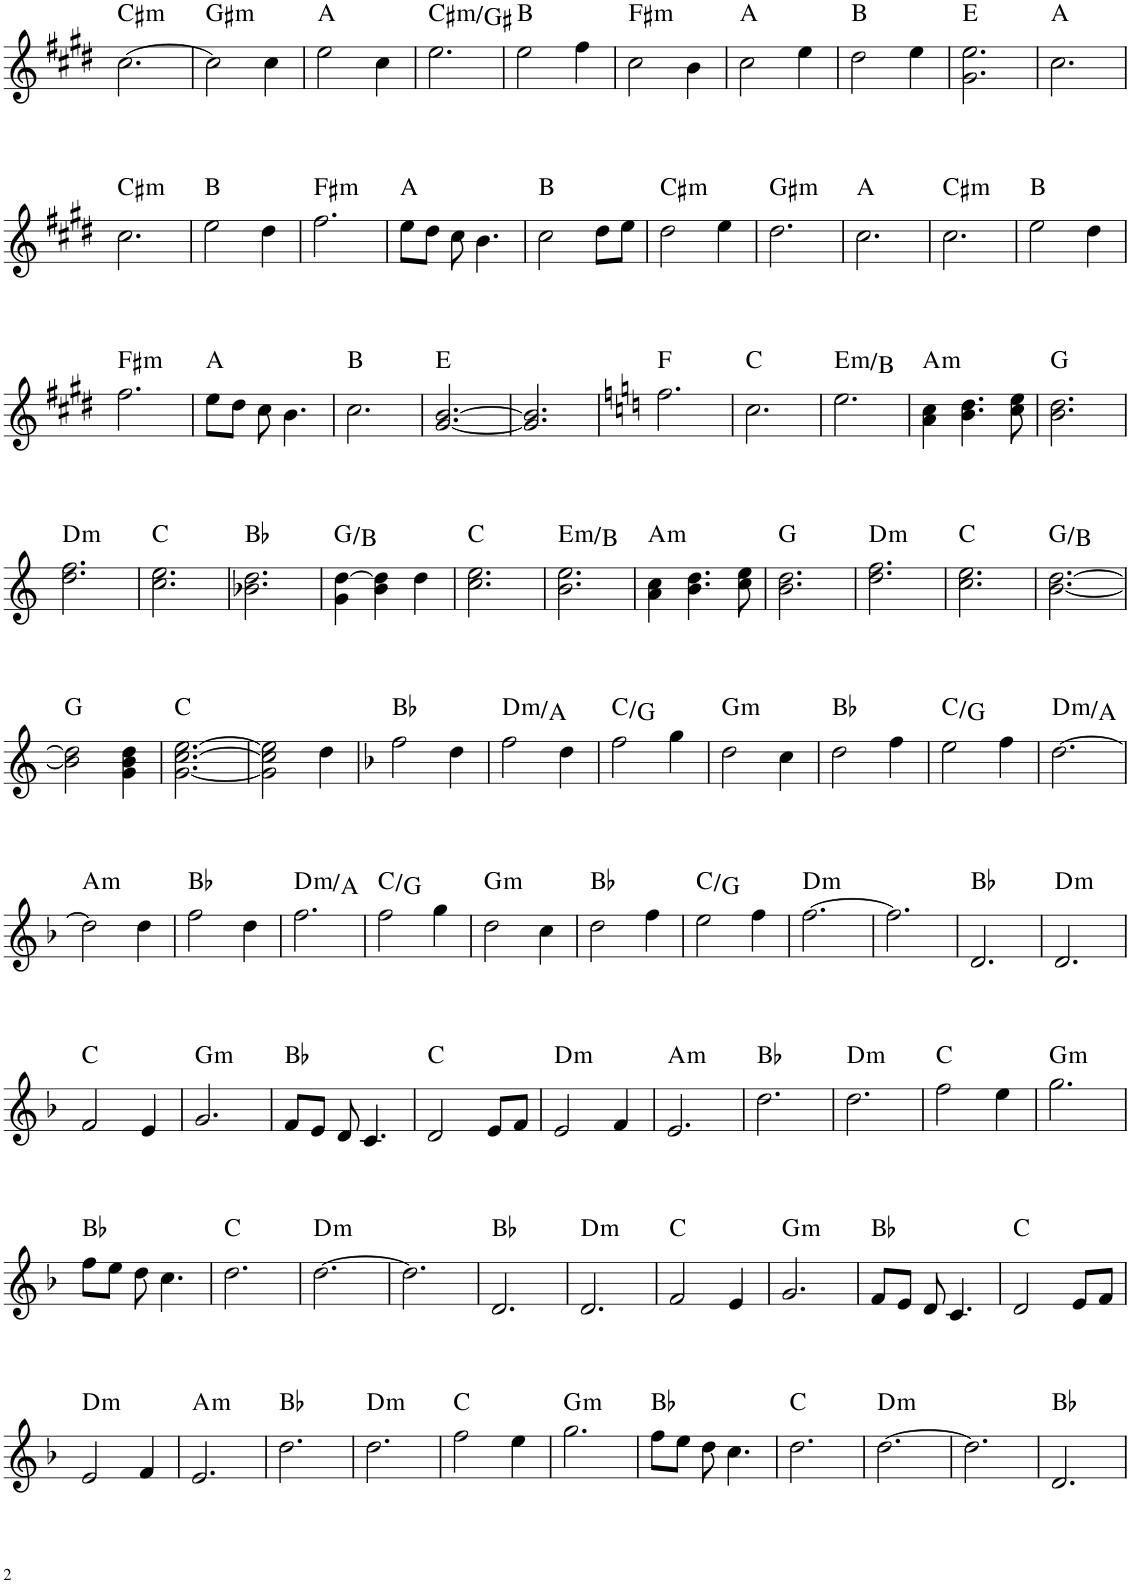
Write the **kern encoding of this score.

**kern	**harte
*part1	*part1
*staff1	*
*I"Piano	*
*I'Pno.	*
!!LO:PB:g=z
*clefG2	*
*k[f#c#g#d#]	*
*M3/4	*
=73	=73
!	!LO:H:kt=m
[2.cc#\	C#:min
=74	=74
!	!LO:H:kt=m
2cc#\]	G#:min
4cc#\	.
=75	=75
2ee\	A:maj
4cc#\	.
=76	=76
!	!LO:H:kt=m
2.ee\	C#:min/5
=77	=77
2ee\	B:maj
4ff#\	.
=78	=78
!	!LO:H:kt=m
2cc#\	F#:min
4b\	.
=79	=79
2cc#\	A:maj
4ee\	.
=80	=80
2dd#\	B:maj
4ee\	.
=81	=81
2.g#\ 2.ee\	E:maj
=82	=82
2.cc#\	A:maj
!!LO:LB:g=z
=83	=83
!	!LO:H:kt=m
2.cc#\	C#:min
=84	=84
2ee\	B:maj
4dd#\	.
=85	=85
!	!LO:H:kt=m
2.ff#\	F#:min
=86	=86
8ee\L	A:maj
8dd#\J	.
8cc#\	.
4.b\	.
=87	=87
2cc#\	B:maj
8dd#\L	.
8ee\J	.
=88	=88
!	!LO:H:kt=m
2dd#\	C#:min
4ee\	.
=89	=89
!	!LO:H:kt=m
2.dd#\	G#:min
=90	=90
2.cc#\	A:maj
=91	=91
!	!LO:H:kt=m
2.cc#\	C#:min
=92	=92
2ee\	B:maj
4dd#\	.
!!LO:LB:g=z
=93	=93
!	!LO:H:kt=m
2.ff#\	F#:min
=94	=94
8ee\L	A:maj
8dd#\J	.
8cc#\	.
4.b\	.
=95	=95
2.cc#\	B:maj
=96	=96
[2.g#/ [2.b/	E:maj
=97	=97
2.g#/] 2.b/]	.
=98	=98
*k[]	*
2.ff\	F:maj
=99	=99
2.cc\	C:maj
=100	=100
!	!LO:H:kt=m
2.ee\	E:min/5
=101	=101
!	!LO:H:kt=m
4a\ 4cc\	A:min
4.b\ 4.dd\	.
8cc\ 8ee\	.
=102	=102
2.b\ 2.dd\	G:maj
!!LO:LB:g=z
=103	=103
!	!LO:H:kt=m
2.dd\ 2.ff\	D:min
=104	=104
2.cc\ 2.ee\	C:maj
=105	=105
2.b-X\ 2.dd\	Bb:maj
=106	=106
4g\ [4dd\	G:maj/3
4b\ 4dd\]	.
4dd\	.
=107	=107
2.cc\ 2.ee\	C:maj
=108	=108
!	!LO:H:kt=m
2.b\ 2.ee\	E:min/5
=109	=109
!	!LO:H:kt=m
4a\ 4cc\	A:min
4.b\ 4.dd\	.
8cc\ 8ee\	.
=110	=110
2.b\ 2.dd\	G:maj
=111	=111
!	!LO:H:kt=m
2.dd\ 2.ff\	D:min
=112	=112
2.cc\ 2.ee\	C:maj
=113	=113
[2.b\ [2.dd\	G:maj/3
!!LO:LB:g=z
=114	=114
2b\] 2dd\]	G:maj
4g\ 4b\ 4dd\	.
=115	=115
[2.g\ [2.cc\ [2.ee\	C:maj
=116	=116
2g\] 2cc\] 2ee\]	.
4dd\	.
=117	=117
*k[b-]	*
2ff\	Bb:maj
4dd\	.
=118	=118
!	!LO:H:kt=m
2ff\	D:min/5
4dd\	.
=119	=119
2ff\	C:maj/5
4gg\	.
=120	=120
!	!LO:H:kt=m
2dd\	G:min
4cc\	.
=121	=121
2dd\	Bb:maj
4ff\	.
=122	=122
2ee\	C:maj/5
4ff\	.
=123	=123
!	!LO:H:kt=m
[2.dd\	D:min/5
!!LO:LB:g=z
=124	=124
!	!LO:H:kt=m
2dd\]	A:min
4dd\	.
=125	=125
2ff\	Bb:maj
4dd\	.
=126	=126
!	!LO:H:kt=m
2.ff\	D:min/5
=127	=127
2ff\	C:maj/5
4gg\	.
=128	=128
!	!LO:H:kt=m
2dd\	G:min
4cc\	.
=129	=129
2dd\	Bb:maj
4ff\	.
=130	=130
2ee\	C:maj/5
4ff\	.
=131	=131
!	!LO:H:kt=m
[2.ff\	D:min
=132	=132
2.ff\]	.
=133	=133
2.d/	Bb:maj
=134	=134
!	!LO:H:kt=m
2.d/	D:min
!!LO:LB:g=z
=135	=135
2f/	C:maj
4e/	.
=136	=136
!	!LO:H:kt=m
2.g/	G:min
=137	=137
8f/L	Bb:maj
8e/J	.
8d/	.
4.c/	.
=138	=138
2d/	C:maj
8e/L	.
8f/J	.
=139	=139
!	!LO:H:kt=m
2e/	D:min
4f/	.
=140	=140
!	!LO:H:kt=m
2.e/	A:min
=141	=141
2.dd\	Bb:maj
=142	=142
!	!LO:H:kt=m
2.dd\	D:min
=143	=143
2ff\	C:maj
4ee\	.
=144	=144
!	!LO:H:kt=m
2.gg\	G:min
!!LO:LB:g=z
=145	=145
8ff\L	Bb:maj
8ee\J	.
8dd\	.
4.cc\	.
=146	=146
2.dd\	C:maj
=147	=147
!	!LO:H:kt=m
[2.dd\	D:min
=148	=148
2.dd\]	.
=149	=149
2.d/	Bb:maj
=150	=150
!	!LO:H:kt=m
2.d/	D:min
=151	=151
2f/	C:maj
4e/	.
=152	=152
!	!LO:H:kt=m
2.g/	G:min
=153	=153
8f/L	Bb:maj
8e/J	.
8d/	.
4.c/	.
=154	=154
2d/	C:maj
8e/L	.
8f/J	.
!!LO:LB:g=z
=155	=155
!	!LO:H:kt=m
2e/	D:min
4f/	.
=156	=156
!	!LO:H:kt=m
2.e/	A:min
=157	=157
2.dd\	Bb:maj
=158	=158
!	!LO:H:kt=m
2.dd\	D:min
=159	=159
2ff\	C:maj
4ee\	.
=160	=160
!	!LO:H:kt=m
2.gg\	G:min
=161	=161
8ff\L	Bb:maj
8ee\J	.
8dd\	.
4.cc\	.
=162	=162
2.dd\	C:maj
=163	=163
!	!LO:H:kt=m
[2.dd\	D:min
=164	=164
2.dd\]	.
=165	=165
2.d/	Bb:maj
=	=
*-	*-
